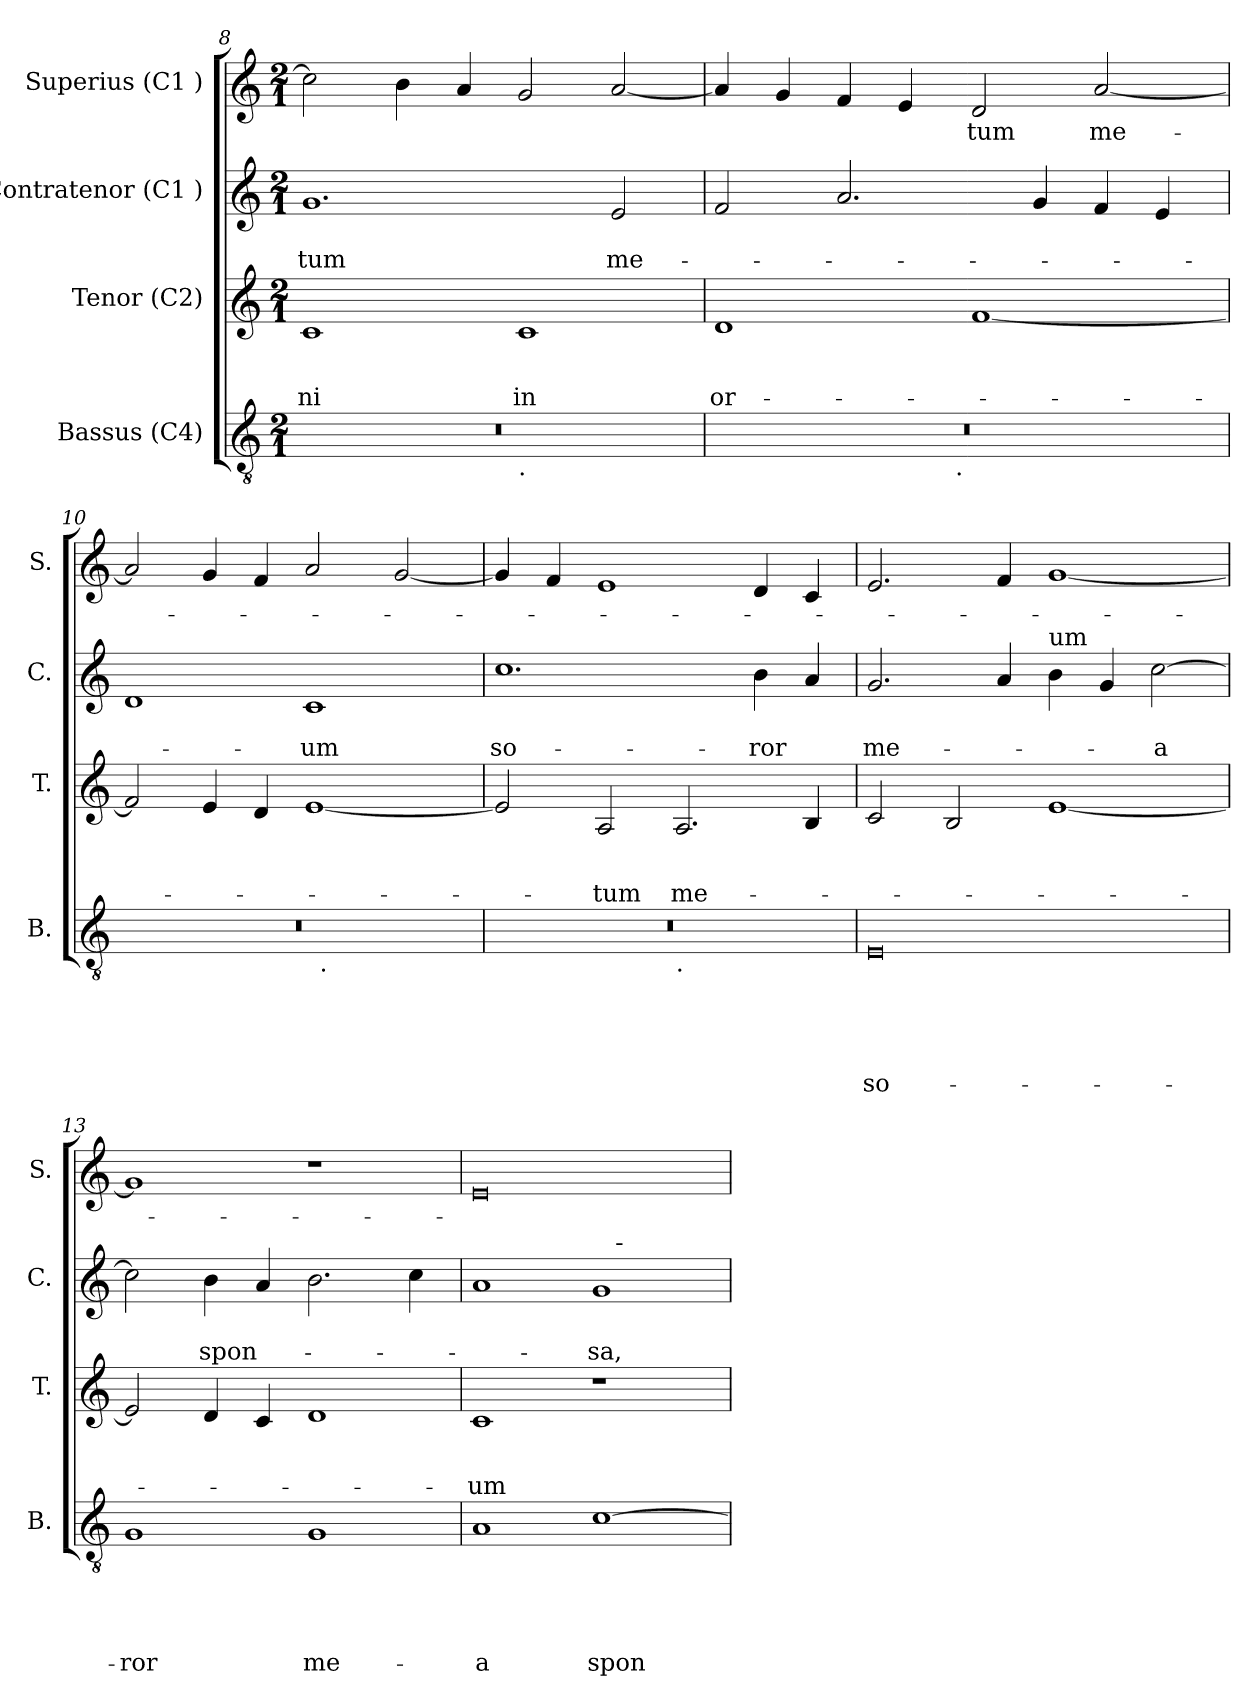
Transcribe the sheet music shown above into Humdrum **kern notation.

**kern	**text	**text	**text	**text	**text	**kern	**text	**text	**text	**kern	**text	**text	**kern	**text
*part4	*part4	*part4	*part4	*part4	*part4	*part3	*part3	*part3	*part3	*part2	*part2	*part2	*part1	*part1
*staff4	*staff4	*staff4	*staff4	*staff4	*staff4	*staff3	*staff3	*staff3	*staff3	*staff2	*staff2	*staff2	*staff1	*staff1
*I"Bassus (C4)	*	*	*	*	*	*I"Tenor (C2)	*	*	*	*I"Contratenor (C1 )	*	*	*I"Superius (C1 )	*
*I'B.	*	*	*	*	*	*I'T.	*	*	*	*I'C.	*	*	*I'S.	*
*clefGv2	*	*	*	*	*	*clefG2	*	*	*	*clefG2	*	*	*clefG2	*
*k[]	*	*	*	*	*	*k[]	*	*	*	*k[]	*	*	*k[]	*
*C:	*	*	*	*	*	*C:	*	*	*	*C:	*	*	*C:	*
*M2/1	*	*	*	*	*	*M2/1	*	*	*	*M2/1	*	*	*M2/1	*
=8	=8	=8	=8	=8	=8	=8	=8	=8	=8	=8	=8	=8	=8	=8
!	!	!	!	!	!	!	!	!	!LO:LY:b	!	!	!LO:LY:b	!	!
*^	*	*	*	*	*	*	*	*	*	*	*	*	*	*
0r	1ryy	.	.	.	.	.	1c	.	.	-ni	1.g	.	-tum	2cc\]	.
.	.	.	.	.	.	.	.	.	.	.	.	.	.	4b\	.
.	.	.	.	.	.	.	.	.	.	.	.	.	.	4a/	.
!	!LO:TX:b:t=.	!	!	!	!	!	!	!	!	!	!	!	!	!	!
!	!	!	!	!	!	!	!	!	!	!LO:LY:b	!	!	!	!	!
.	1ryy	.	.	.	.	.	1c	.	.	in	.	.	.	2g/	.
!	!	!	!	!	!	!	!	!	!	!	!	!	!LO:LY:b	!	!
.	.	.	.	.	.	.	.	.	.	.	2e/	.	me-	[<2a/	.
=9	=9	=9	=9	=9	=9	=9	=9	=9	=9	=9	=9	=9	=9	=9	=9
!	!	!	!	!	!	!	!	!	!	!LO:LY:b	!	!	!	!	!
0r	2ryy	.	.	.	.	.	1d	.	.	or-	2f/	.	.	4a/]	.
.	.	.	.	.	.	.	.	.	.	.	.	.	.	4g/	.
.	4...ryy	.	.	.	.	.	.	.	.	.	2.a/	.	.	4f/	.
.	.	.	.	.	.	.	.	.	.	.	.	.	.	4e/	.
!	!LO:TX:b:t=.	!	!	!	!	!	!	!	!	!	!	!	!	!	!
.	1ryy	.	.	.	.	.	.	.	.	.	.	.	.	.	.
!	!	!	!	!	!	!	!	!	!	!	!	!	!	!	!LO:LY:b
.	.	.	.	.	.	.	[<1f	.	.	.	.	.	.	2d/	-tum
.	.	.	.	.	.	.	.	.	.	.	4g/	.	.	.	.
!	!	!	!	!	!	!	!	!	!	!	!	!	!	!	!LO:LY:b
.	.	.	.	.	.	.	.	.	.	.	4f/	.	.	[<2a/	me-
.	.	.	.	.	.	.	.	.	.	.	4e/	.	.	.	.
.	32ryy	.	.	.	.	.	.	.	.	.	.	.	.	.	.
!!LO:LB:g=z
=10	=10	=10	=10	=10	=10	=10	=10	=10	=10	=10	=10	=10	=10	=10	=10
0r	1ryy	.	.	.	.	.	2f/]	.	.	.	1d	.	.	2a/]	.
.	.	.	.	.	.	.	4e/	.	.	.	.	.	.	4g/	.
.	.	.	.	.	.	.	4d/	.	.	.	.	.	.	4f/	.
!	!	!	!	!	!	!	!	!	!	!	!	!	!LO:LY:b	!	!
.	32ryy	.	.	.	.	.	[<1e	.	.	.	1c	.	-um	2a/	.
!	!LO:TX:b:t=.	!	!	!	!	!	!	!	!	!	!	!	!	!	!
.	2ryy	.	.	.	.	.	.	.	.	.	.	.	.	.	.
.	.	.	.	.	.	.	.	.	.	.	.	.	.	[<2g/	.
.	4...ryy	.	.	.	.	.	.	.	.	.	.	.	.	.	.
=11	=11	=11	=11	=11	=11	=11	=11	=11	=11	=11	=11	=11	=11	=11	=11
!	!	!	!	!	!	!	!	!	!	!	!	!	!LO:LY:b	!	!
0r	1ryy	.	.	.	.	.	2e/]	.	.	.	1.cc	.	so-	4g/]	.
.	.	.	.	.	.	.	.	.	.	.	.	.	.	4f/	.
!	!	!	!	!	!	!	!	!	!	!LO:LY:b	!	!	!	!	!
.	.	.	.	.	.	.	2A/	.	.	-tum	.	.	.	1e	.
!	!LO:TX:b:t=.	!	!	!	!	!	!	!	!	!	!	!	!	!	!
!	!	!	!	!	!	!	!	!	!	!LO:LY:b	!	!	!	!	!
.	1ryy	.	.	.	.	.	2.A/	.	.	me-	.	.	.	.	.
!	!	!	!	!	!	!	!	!	!	!	!	!	!LO:LY:b	!	!
.	.	.	.	.	.	.	.	.	.	.	4b\	.	-ror	4d/	.
.	.	.	.	.	.	.	4B/	.	.	.	4a/	.	.	4c/	.
=12	=12	=12	=12	=12	=12	=12	=12	=12	=12	=12	=12	=12	=12	=12	=12
!	!	!	!	!	!	!LO:LY:b:rj	!	!	!	!	!	!	!LO:LY:b	!	!
*v	*v	*	*	*	*	*	*	*	*	*	*	*	*	*	*
0E	.	.	.	.	so-	2c/	.	.	.	2.g/	.	me-	2.e/	.
.	.	.	.	.	.	2B/	.	.	.	.	.	.	.	.
.	.	.	.	.	.	.	.	.	.	4a/	.	.	4f/	.
!	!	!	!	!	!	!	!	!	!	!LO:TX:a:t=um	!	!	!	!
.	.	.	.	.	.	[<1e	.	.	.	4b\	.	.	[<1g	.
.	.	.	.	.	.	.	.	.	.	4g/	.	.	.	.
!	!	!	!	!	!	!	!	!	!	!	!	!LO:LY:b	!	!
.	.	.	.	.	.	.	.	.	.	[>2cc\	.	-a	.	.
=13	=13	=13	=13	=13	=13	=13	=13	=13	=13	=13	=13	=13	=13	=13
!	!	!	!	!	!LO:LY:b	!	!	!	!	!	!	!	!	!
1G	.	.	.	.	-ror	2e/]	.	.	.	2cc\]	.	.	1g]	.
!	!	!	!	!	!	!	!	!	!	!	!	!LO:LY:b	!	!
.	.	.	.	.	.	4d/	.	.	.	4b\	.	spon-	.	.
.	.	.	.	.	.	4c/	.	.	.	4a/	.	.	.	.
!	!	!	!	!	!LO:LY:b	!	!	!	!	!	!	!	!	!
1G	.	.	.	.	me-	1d	.	.	.	2.b\	.	.	1r	.
.	.	.	.	.	.	.	.	.	.	4cc\	.	.	.	.
=14	=14	=14	=14	=14	=14	=14	=14	=14	=14	=14	=14	=14	=14	=14
!	!	!	!	!	!	!	!	!	!	!LO:TX:a:t=so	!	!	!	!
!	!	!	!	!	!LO:LY:b:rj	!	!	!	!LO:LY:b	!	!	!	!	!
*	*	*	*	*	*	*	*	*	*	*^	*	*	*	*
1A	.	.	.	.	-a	1c	.	.	-um	1a	1ryy	.	.	0e	.
!	!	!	!	!	!LO:LY:b	!	!	!	!	!	!	!	!LO:LY:b	!	!
[>1c	.	.	.	.	spon-	1r	.	.	.	1g	16ryy	.	-sa,	.	.
!	!	!	!	!	!	!	!	!	!	!	!LO:TX:a:t=-	!	!	!	!
.	.	.	.	.	.	.	.	.	.	.	2...ryy	.	.	.	.
*	*	*	*	*	*	*	*	*	*	*v	*v	*	*	*	*
=	=	=	=	=	=	=	=	=	=	=	=	=	=	=
*-	*-	*-	*-	*-	*-	*-	*-	*-	*-	*-	*-	*-	*-	*-
